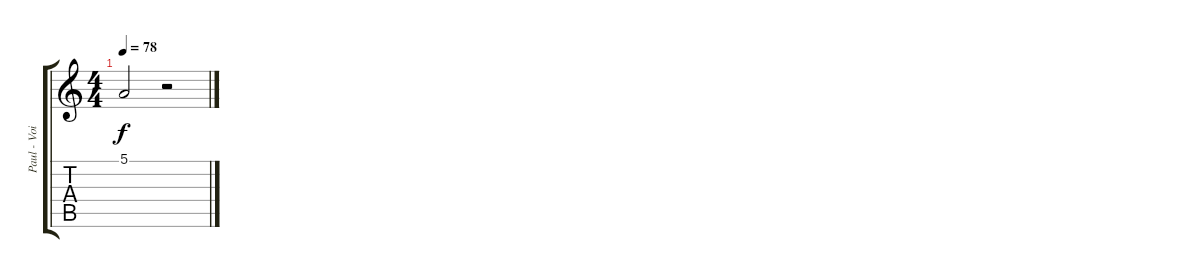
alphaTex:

\track ("Paul - Voice" "Paul - Voi") {instrument flute}
\staff {score tabs}
\tuning (E4 B3 G3 D3 A2 E2) {hide}
\ts (4 4)
\tempo 78
\clef g2
\ks c
5.1{t}.2{dy f} r.2
